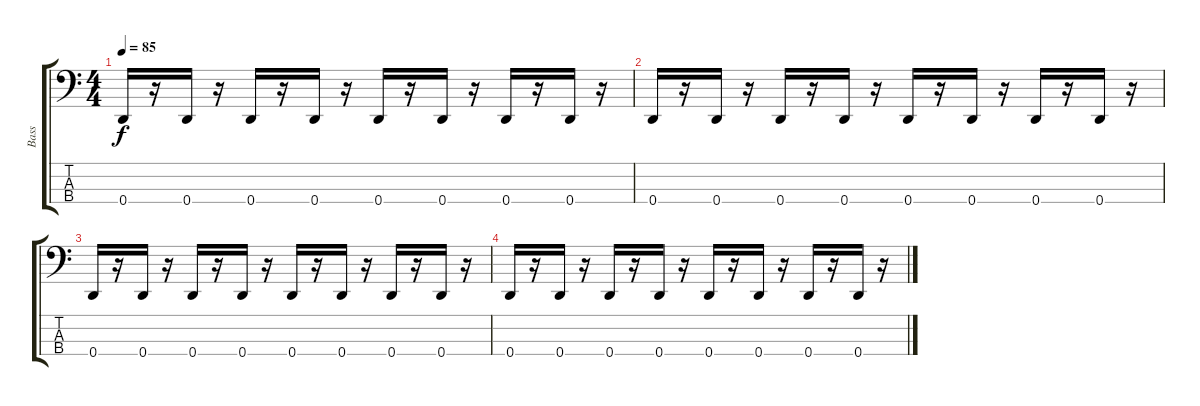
\track ("Bass" "Bass") {instrument electricbassfinger}
\staff {score tabs}
\tuning (F2 C2 G1 D1) {hide}
\ts (4 4)
\tempo 85
\clef f4
\ks c
0.4.16{dy f} r.16 0.4.16 r.16 0.4.16 r.16 0.4.16 r.16 0.4.16 r.16 0.4.16 r.16 0.4.16 r.16 0.4.16 r.16 |
0.4.16 r.16 0.4.16 r.16 0.4.16 r.16 0.4.16 r.16 0.4.16 r.16 0.4.16 r.16 0.4.16 r.16 0.4.16 r.16 |
0.4.16 r.16 0.4.16 r.16 0.4.16 r.16 0.4.16 r.16 0.4.16 r.16 0.4.16 r.16 0.4.16 r.16 0.4.16 r.16 |
0.4.16 r.16 0.4.16 r.16 0.4.16 r.16 0.4.16 r.16 0.4.16 r.16 0.4.16 r.16 0.4.16 r.16 0.4.16 r.16
